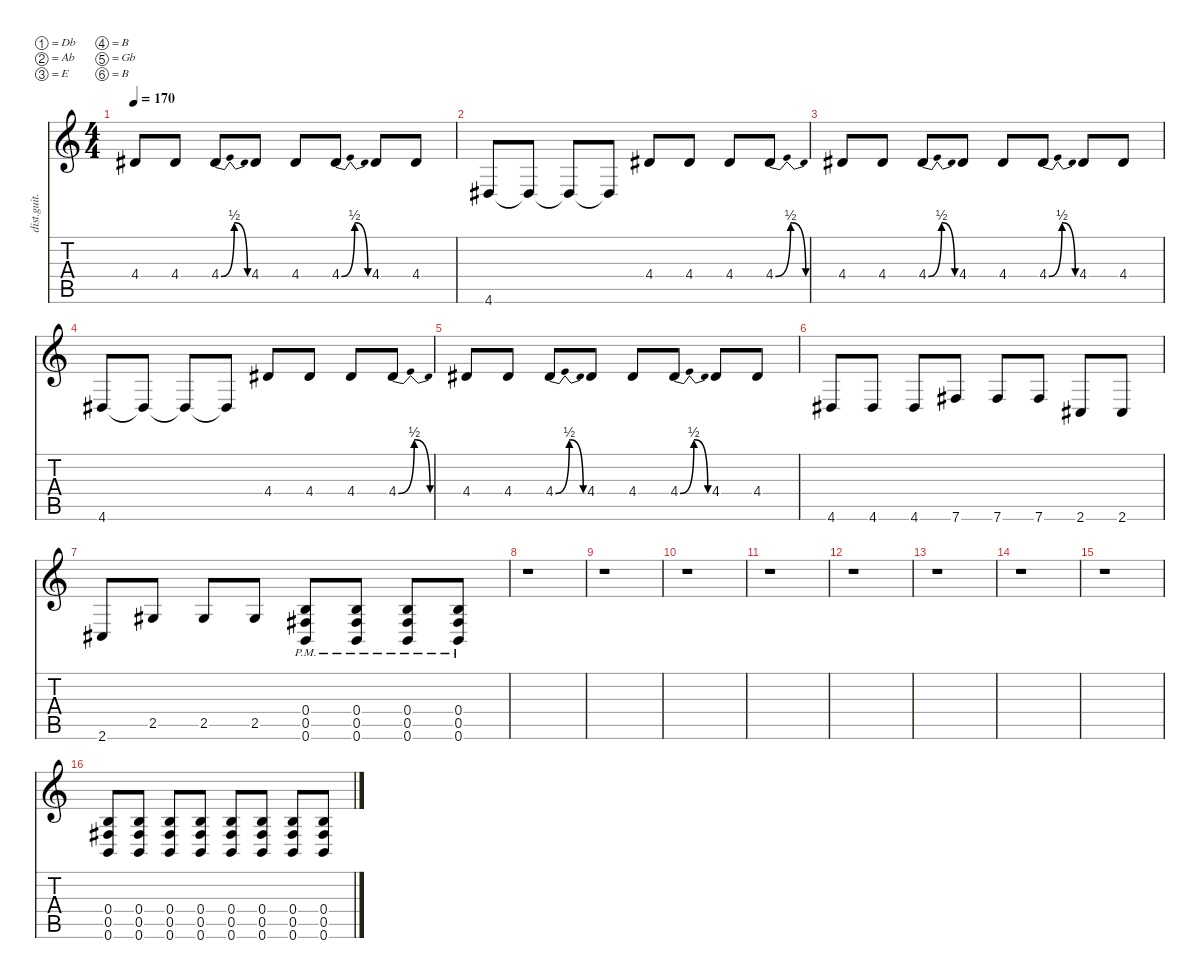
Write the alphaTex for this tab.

\defaultSystemsLayout 4
\hideDynamics
\bracketExtendMode nobrackets
\otherSystemsTrackNameOrientation horizontal
\track ("Distortion Guitar" "dist.guit.") {instrument distortionguitar}
\staff {score tabs}
\tuning (Db4 Ab3 E3 B2 Gb2 B1)
\ts (4 4)
\tempo 170
\clef g2
\ks c
4.4{acc #}.8{dy mf beam Up} 4.4{acc #}.8{beam Up} 4.4{be (bendrelease 0 0 10.2 2 20.4 2 30 0) acc #}.8{beam Up} 4.4{acc #}.8{beam Up} 4.4{acc #}.8{beam Up} 4.4{be (bendrelease 0 0 9.6 2 20.4 2 30 0) acc #}.8{beam Up} 4.4{acc #}.8{beam Up} 4.4{acc #}.8{beam Up} |
4.6{acc #}.8{beam Up} 4.6{t acc #}.8{beam Up} 4.6{t acc #}.8{beam Up} 4.6{t acc #}.8{beam Up} 4.4{acc #}.8{beam Up} 4.4{acc #}.8{beam Up} 4.4{acc #}.8{beam Up} 4.4{be (bendrelease 0 0 9.6 2 20.4 2 30 0) acc #}.8{beam Up} |
4.4{acc #}.8{beam Up} 4.4{acc #}.8{beam Up} 4.4{be (bendrelease 0 0 10.2 2 20.4 2 30 0) acc #}.8{beam Up} 4.4{acc #}.8{beam Up} 4.4{acc #}.8{beam Up} 4.4{be (bendrelease 0 0 9.6 2 20.4 2 30 0) acc #}.8{beam Up} 4.4{acc #}.8{beam Up} 4.4{acc #}.8{beam Up} |
4.6{acc #}.8{beam Up} 4.6{t acc #}.8{beam Up} 4.6{t acc #}.8{beam Up} 4.6{t acc #}.8{beam Up} 4.4{acc #}.8{beam Up} 4.4{acc #}.8{beam Up} 4.4{acc #}.8{beam Up} 4.4{be (bendrelease 0 0 9.6 2 20.4 2 30 0) acc #}.8{beam Up} |
4.4{acc #}.8{beam Up} 4.4{acc #}.8{beam Up} 4.4{be (bendrelease 0 0 10.2 2 20.4 2 30 0) acc #}.8{beam Up} 4.4{acc #}.8{beam Up} 4.4{acc #}.8{beam Up} 4.4{be (bendrelease 0 0 9.6 2 20.4 2 30 0) acc #}.8{beam Up} 4.4{acc #}.8{beam Up} 4.4{acc #}.8{beam Up} |
4.6{acc #}.8{beam Up} 4.6{acc #}.8{beam Up} 4.6{acc #}.8{beam Up} 7.6{acc #}.8{beam Up} 7.6{acc #}.8{beam Up} 7.6{acc #}.8{beam Up} 2.6{acc #}.8{beam Up} 2.6{acc #}.8{beam Up} |
2.6{acc #}.8{beam Up} 2.5{acc #}.8{beam Up} 2.5{acc #}.8{beam Up} 2.5{acc #}.8{beam Up} (0.6{pm} 0.4{pm} 0.5{pm acc #}).8{beam Up} (0.6{pm} 0.5{pm acc #} 0.4{pm}).8{beam Up} (0.6{pm} 0.4{pm} 0.5{pm acc #}).8{beam Up} (0.6{pm} 0.5{pm acc #} 0.4{pm}).8{beam Up} |
r.1{beam Down} |
r.1{beam Down} |
r.1{beam Down} |
r.1{beam Down} |
r.1{beam Down} |
r.1{beam Down} |
r.1{beam Down} |
r.1{beam Down} |
(0.6 0.5{acc #} 0.4).8{beam Up} (0.6 0.5{acc #} 0.4).8{beam Up} (0.6 0.5{acc #} 0.4).8{beam Up} (0.6 0.5{acc #} 0.4).8{beam Up} (0.6 0.5{acc #} 0.4).8{beam Up} (0.6 0.5{acc #} 0.4).8{beam Up} (0.6 0.5{acc #} 0.4).8{beam Up} (0.6 0.5{acc #} 0.4).8{beam Up}
